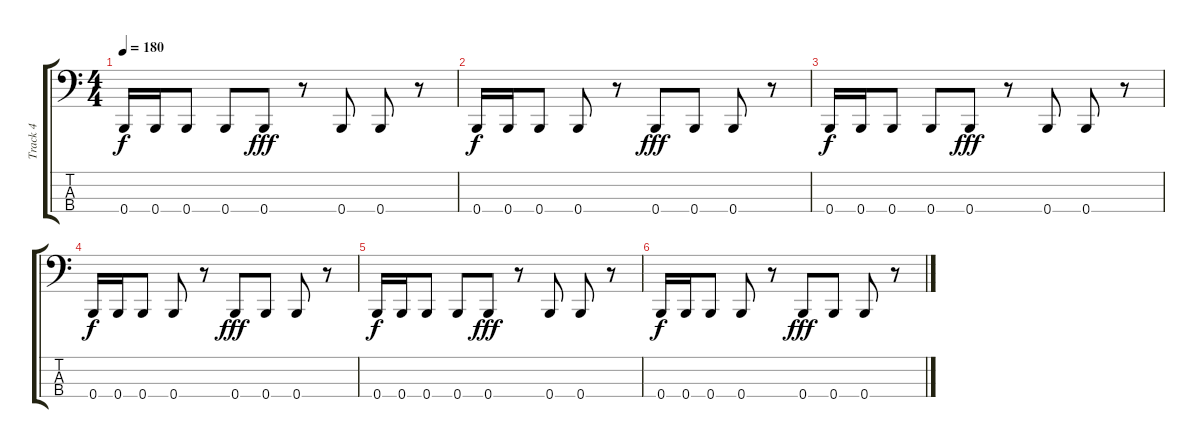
\track ("Track 4" "Track 4") {instrument electricbassfinger}
\staff {score tabs}
\tuning (E2 B1 Gb1 B0) {hide}
\ts (4 4)
\tempo 180
\clef f4
\ks c
0.4.16{dy f} 0.4.16 0.4.8 0.4.8 0.4.8{dy fff} r.8 0.4.8 0.4.8 r.8 |
0.4.16{dy f} 0.4.16 0.4.8 0.4.8 r.8 0.4.8{dy fff} 0.4.8 0.4.8 r.8 |
0.4.16{dy f} 0.4.16 0.4.8 0.4.8 0.4.8{dy fff} r.8 0.4.8 0.4.8 r.8 |
0.4.16{dy f} 0.4.16 0.4.8 0.4.8 r.8 0.4.8{dy fff} 0.4.8 0.4.8 r.8 |
0.4.16{dy f} 0.4.16 0.4.8 0.4.8 0.4.8{dy fff} r.8 0.4.8 0.4.8 r.8 |
0.4.16{dy f} 0.4.16 0.4.8 0.4.8 r.8 0.4.8{dy fff} 0.4.8 0.4.8 r.8
